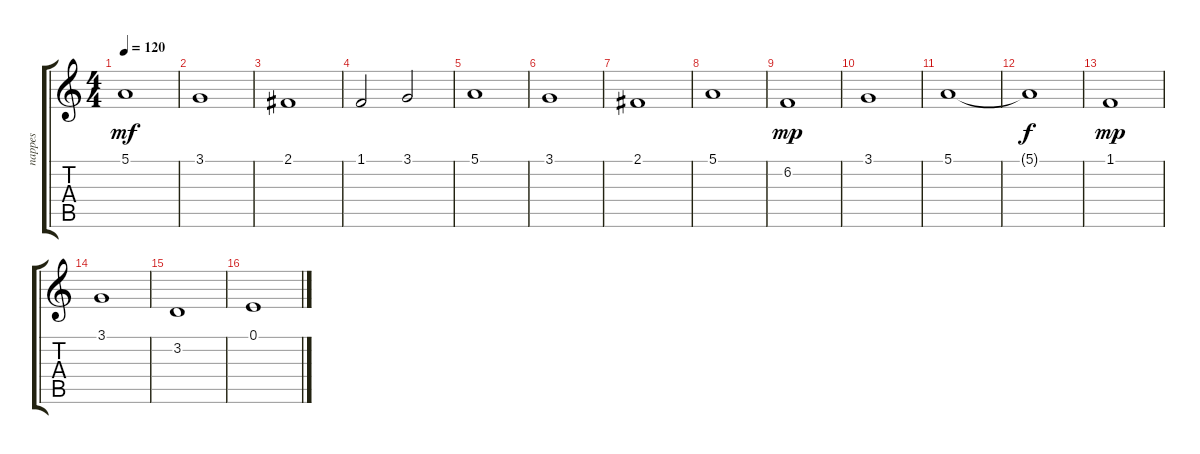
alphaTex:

\track ("nappes" "nappes") {instrument pad7halo}
\staff {score tabs}
\tuning (E4 B3 G3 D3 A2 E2) {hide}
\ts (4 4)
\tempo 120
\clef g2
\ks c
5.1.1{dy mf} |
3.1.1 |
2.1.1 |
1.1.2 3.1.2 |
5.1.1 |
3.1.1 |
2.1.1 |
5.1.1 |
6.2.1{dy mp} |
3.1.1 |
5.1.1 |
5.1{t}.1{dy f} |
1.1.1{dy mp} |
3.1.1 |
3.2.1 |
0.1.1
